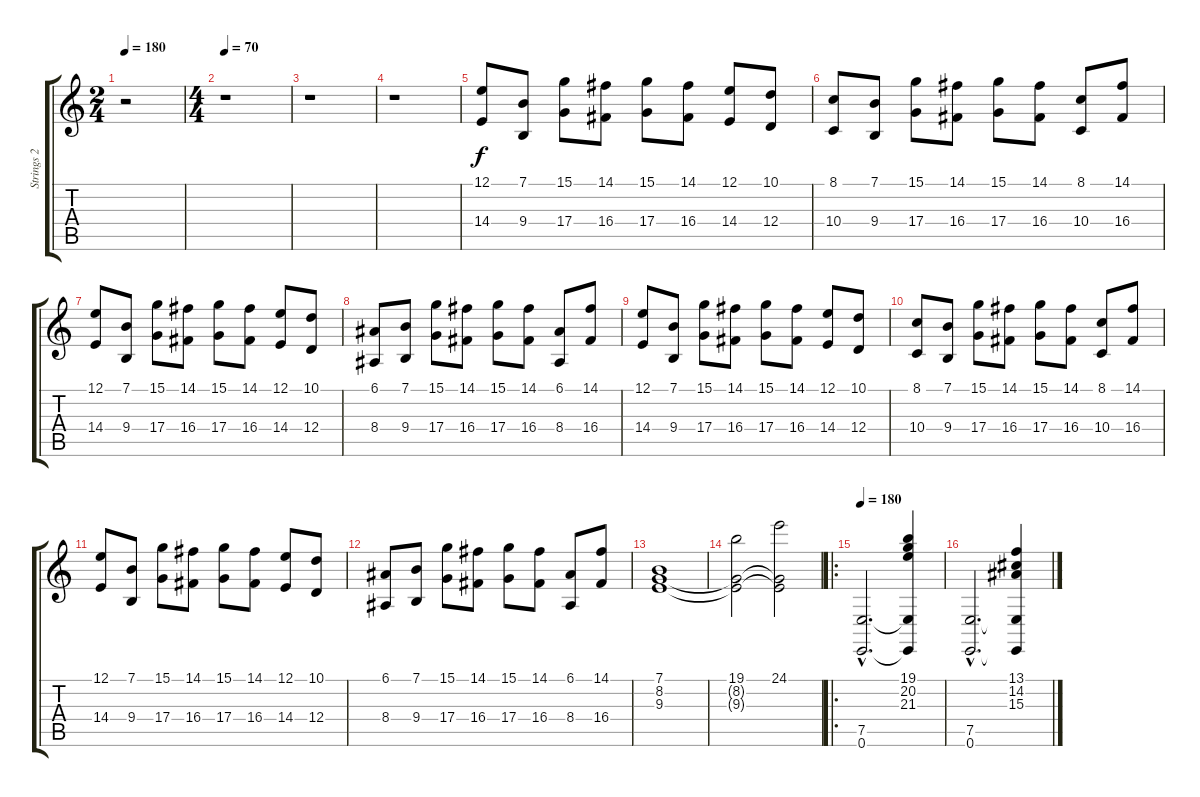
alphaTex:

\track ("Strings 2" "Strings 2") {instrument stringensemble1}
\staff {score tabs}
\tuning (E4 B3 G3 D3 A2 E2) {hide}
\ts (2 4)
\tempo 180
\tempo 70
\tempo 180
\clef g2
\ks c
r.2{dy f instrument stringensemble1} |
\ts (4 4)
\tempo 70
r.1 |
r.1 |
r.1 |
(12.1 14.4).8 (7.1 9.4).8 (15.1 17.4).8 (14.1 16.4).8 (15.1 17.4).8 (14.1 16.4).8 (12.1 14.4).8 (10.1 12.4).8 |
(8.1 10.4).8 (7.1 9.4).8 (15.1 17.4).8 (14.1 16.4).8 (15.1 17.4).8 (14.1 16.4).8 (8.1 10.4).8 (14.1 16.4).8 |
(12.1 14.4).8 (7.1 9.4).8 (15.1 17.4).8 (14.1 16.4).8 (15.1 17.4).8 (14.1 16.4).8 (12.1 14.4).8 (10.1 12.4).8 |
(6.1 8.4).8 (7.1 9.4).8 (15.1 17.4).8 (14.1 16.4).8 (15.1 17.4).8 (14.1 16.4).8 (6.1 8.4).8 (14.1 16.4).8 |
(12.1 14.4).8 (7.1 9.4).8 (15.1 17.4).8 (14.1 16.4).8 (15.1 17.4).8 (14.1 16.4).8 (12.1 14.4).8 (10.1 12.4).8 |
(8.1 10.4).8 (7.1 9.4).8 (15.1 17.4).8 (14.1 16.4).8 (15.1 17.4).8 (14.1 16.4).8 (8.1 10.4).8 (14.1 16.4).8 |
(12.1 14.4).8 (7.1 9.4).8 (15.1 17.4).8 (14.1 16.4).8 (15.1 17.4).8 (14.1 16.4).8 (12.1 14.4).8 (10.1 12.4).8 |
(6.1 8.4).8 (7.1 9.4).8 (15.1 17.4).8 (14.1 16.4).8 (15.1 17.4).8 (14.1 16.4).8 (6.1 8.4).8 (14.1 16.4).8 |
(7.1 8.2 9.3).1 |
(19.1 8.2{t} 9.3{t}).2 (24.1 8.2{t} 9.3{t}).2 |
\ro
\tempo 180
(7.5{hac} 0.6{hac}).2{d} (19.1 20.2 21.3 7.5{t} 0.6{t}).4 |
(7.5{hac} 0.6{hac}).2{d} (13.1 14.2 15.3 7.5{t} 0.6{t}).4
